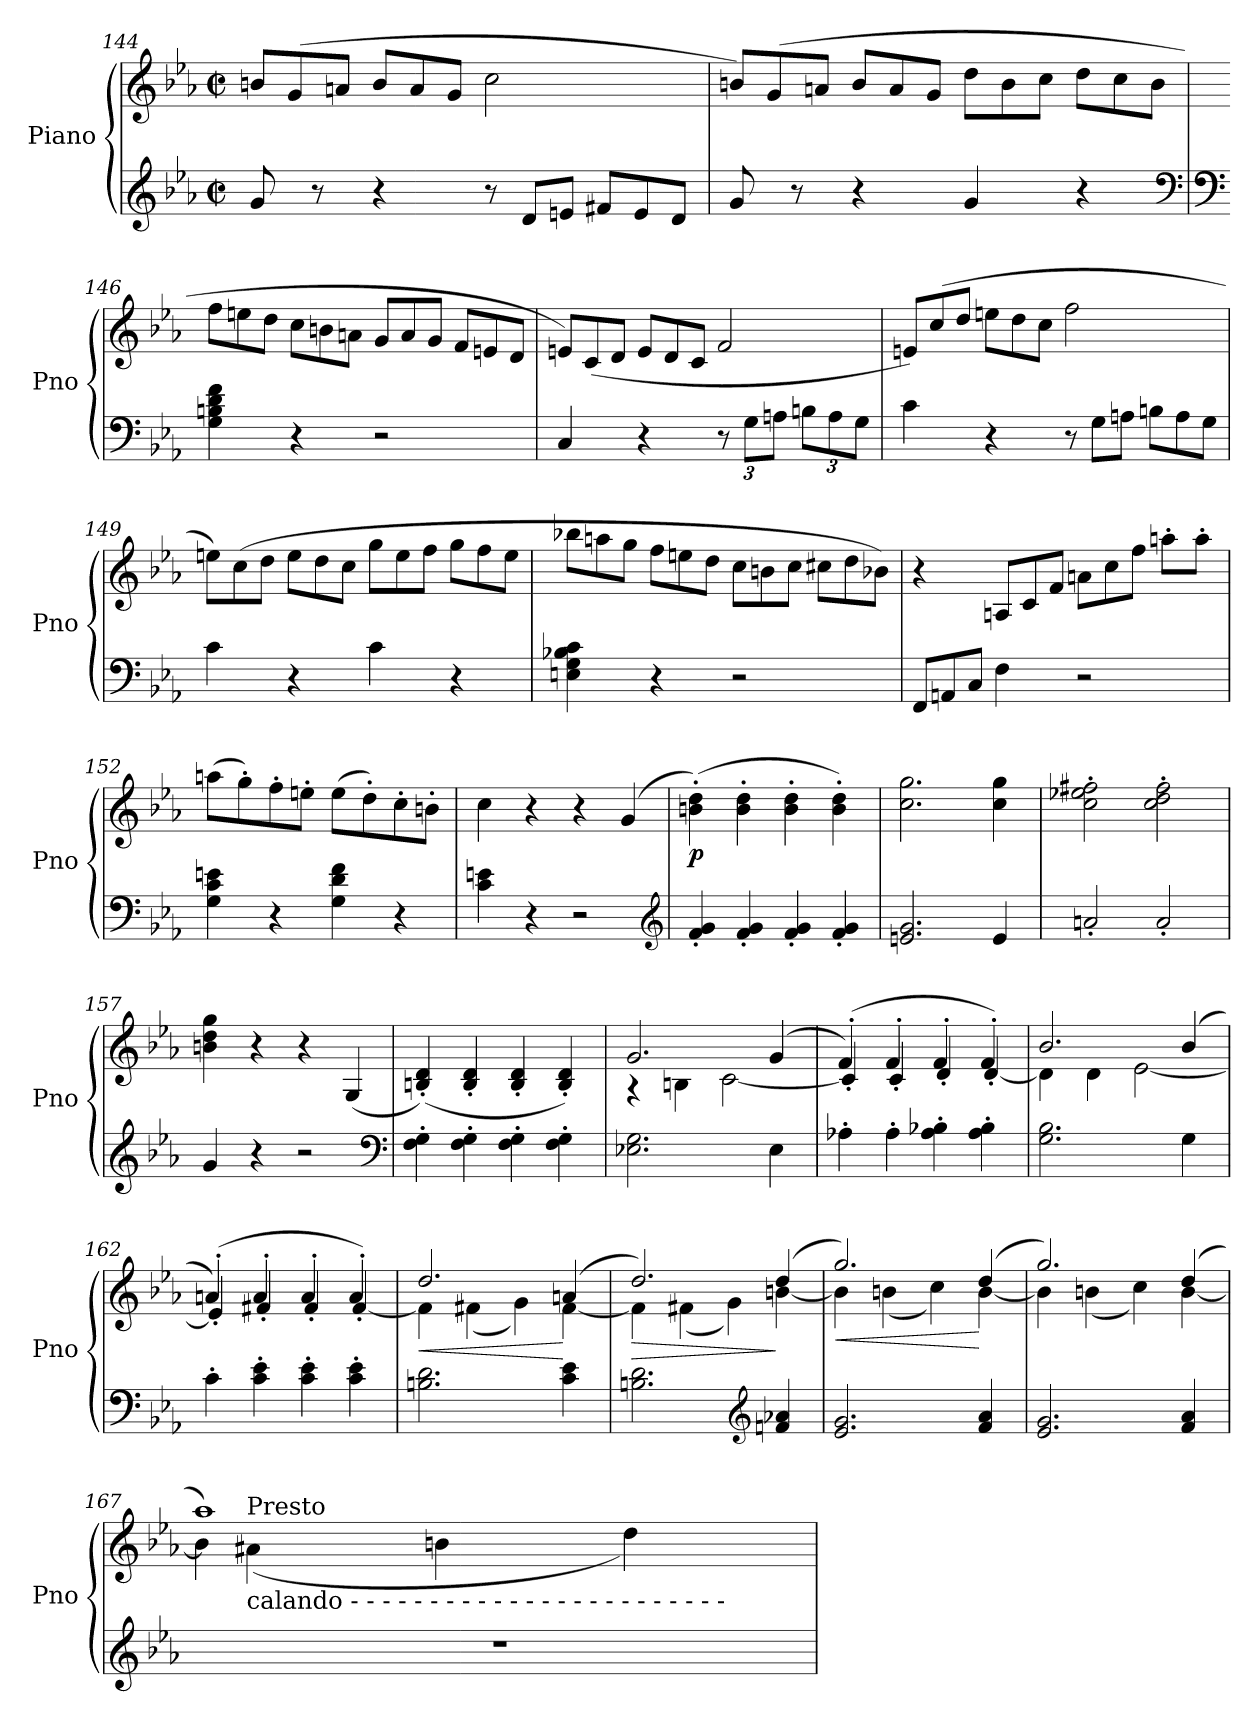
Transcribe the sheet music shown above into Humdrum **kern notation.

**kern	**kern	**dynam
*part1	*part1	*part1
*staff2	*staff1	*staff1/2
*I"Piano	*	*
*I'Pno	*	*
!!LO:PB:g=z
*clefG2	*clefG2	*
*k[b-e-a-]	*k[b-e-a-]	*
*E-:	*E-:	*
*M2/2	*M2/2	*
*met(c|)	*met(c|)	*
*	*Xtuplet	*
=144	=144	=144
8g/	12bn/L	.
.	(12g/	.
8r	.	.
.	12an/J	.
4r	12b/L	.
.	12a/	.
.	12g/J	.
*Xtuplet	*	*
12r	2cc\	.
12d/L	.	.
12en/J	.	.
12f#X/L	.	.
12e/	.	.
12d/J	.	.
=145	=145	=145
8g/	12bn/L)	.
.	(12g/	.
8r	.	.
.	12an/J	.
4r	12b/L	.
.	12a/	.
.	12g/J	.
4g/	12dd\L	.
.	12b\	.
.	12cc\J	.
4r	12dd\L	.
.	12cc\	.
.	12b\J	.
*clefF4	*	*
!!LO:LB:g=z
=146	=146	=146
*clefF4	*	*
4G\ 4Bn\ 4d\ 4f\	12ff\L	.
.	12een\	.
.	12dd\J	.
4r	12cc\L	.
.	12bn\	.
.	12an\J	.
2r	12g/L	.
.	12a/	.
.	12g/J	.
.	12f/L	.
.	12en/	.
.	12d/J	.
=147	=147	=147
4C/	12en/L)	.
.	(12c/	.
.	12d/J	.
4r	12e/L	.
.	12d/	.
.	12c/J	.
*tuplet	*	*
*Xbrackettup	*	*
12r	2f/	.
12G\L	.	.
12An\J	.	.
12Bn\L	.	.
12A\	.	.
12G\J	.	.
!!LO:LB:g=z
=148	=148	=148
4c\	12en/L)	.
.	(12cc/	.
.	12dd/J	.
4r	12een\L	.
.	12dd\	.
.	12cc\J	.
*Xtuplet	*	*
12r	2ff\	.
12G\L	.	.
12An\J	.	.
12Bn\L	.	.
12A\	.	.
12G\J	.	.
=149	=149	=149
4c\	12een\L)	.
.	(12cc\	.
.	12dd\J	.
4r	12ee\L	.
.	12dd\	.
.	12cc\J	.
4c\	12gg\L	.
.	12ee\	.
.	12ff\J	.
4r	12gg\L	.
.	12ff\	.
.	12ee\J	.
!!LO:LB:g=z
=150	=150	=150
4En\ 4G\ 4B-X\ 4c\	12bb-X\L	.
.	12aan\	.
.	12gg\J	.
4r	12ff\L	.
.	12een\	.
.	12dd\J	.
2r	12cc\L	.
.	12bn\	.
.	12cc\J	.
.	12cc#X\L	.
.	12dd\	.
.	12b-X\J)	.
=151	=151	=151
12FF/L	4r	.
12AAn/	.	.
12C/J	.	.
4F\	12An/L	.
.	12c/	.
.	12f/J	.
2r	12an\L	.
.	12cc\	.
.	12ff\J	.
.	8aan'\L	.
.	8aa'\J	.
=152	=152	=152
4G\ 4c\ 4en\	(8aan\L	.
.	8gg'\)	.
4r	8ff'\	.
.	8een'\J	.
4G\ 4d\ 4f\	(8ee\L	.
.	8dd'\)	.
4r	8cc'\	.
.	8bn'\J	.
!!LO:LB:g=z
=153	=153	=153
4c\ 4en\	4cc\	.
4r	4r	.
2r	4r	.
.	(4g/	.
*clefG2	*	*
=154	=154	=154
!	!	!LO:DY:b
4f/' 4g/'	(4bn\' 4dd\')	p
4f/' 4g/'	4b\' 4dd\'	.
4f/' 4g/'	4b\' 4dd\'	.
4f/' 4g/'	4b\' 4dd\')	.
=155	=155	=155
2.en/ 2.g/	2.cc\ 2.gg\	.
4e/	4cc\ 4gg\	.
=156	=156	=156
2an'/	2cc\' 2ee-X\' 2ff#X\'	.
2a'/	2cc\' 2dd\' 2ff#\'	.
=157	=157	=157
4g/	4bn\ 4dd\ 4gg\	.
4r	4r	.
2r	4r	.
.	(4G/	.
*clefF4	*	*
=158	=158	=158
4F\' 4G\'	(4Bn/' 4d/')	.
4F\' 4G\'	4B/' 4d/'	.
4F\' 4G\'	4B/' 4d/'	.
4F\' 4G\'	4B/' 4d/')	.
!!LO:PB:g=z
=159	=159	=159
*	*^	*
2.E-X\ 2.G\	2.g/	4rA	.
.	.	4Bn\	.
.	.	[2c\	.
4E-\	(4g/	.	.
=160	=160	=160	=160
4A-X'\	(4f'/)	4c'/]	.
4A-'\	4f'/	4c'/	.
4A-\' 4B-X\'	4f'/	4d'/	.
4A-\' 4B-\'	4f'/)	[4d'/	.
=161	=161	=161	=161
2.G\ 2.B-\	2.b-/	4d\]	.
.	.	4d\	.
.	.	[2e-\	.
4G\	(4b-/	.	.
=162	=162	=162	=162
4c'\	(4an'/)	4e-'/]	.
4c\' 4e-\'	4a'/	4f#X'/	.
4c\' 4e-\'	4a'/	4f#'/	.
4c\' 4e-\'	4a'/)	[4f#'/	.
=163	=163	=163	=163
!	!	!	!LO:HP:b
2.Bn\ 2.d\	2.dd/	4f#\]	<
.	.	(4f#X\	.
.	.	4g\)	.
4c\ 4e-\	(4an/	[4f#\	[
!!LO:PB:g=z	!!
=164	=164	=164	=164
!	!	!	!LO:HP:b
2.Bn\ 2.d\	2.dd/)	4f#\]	>
.	.	(4f#X\	.
.	.	4g\)	.
*clefG2	*	*	*
4fn/ 4a-X/	(4dd/	[4bn\	]
!!LO:PB:g=z	!!
=165	=165	=165	=165
!	!	!	!LO:HP:b
2.e-/ 2.g/	2.gg/)	4b\]	<
.	.	(4bn\	.
.	.	4cc\)	.
4f/ 4a-/	(4dd/	[4b\	[
=166	=166	=166	=166
2.e-/ 2.g/	2.gg/)	4b\]	.
.	.	(4bn\	.
.	.	4cc\)	.
4f/ 4a-/	(4dd/	[4b\	.
=167	=167	=167	=167
1r	1aa-)	4b\]	.
!	!	!LO:TX:b:t=calando  -  -  -  -  -  -  -  -  -  -  -  -  -  -  -  -  -  -  -  -  -  -  -  -	!
!	!	!LO:TX:a:t=Presto	!
.	.	(4a#X\	.
.	.	4bn\	.
.	.	4dd\)	.
*	*v	*v	*
=	=	=
*-	*-	*-
